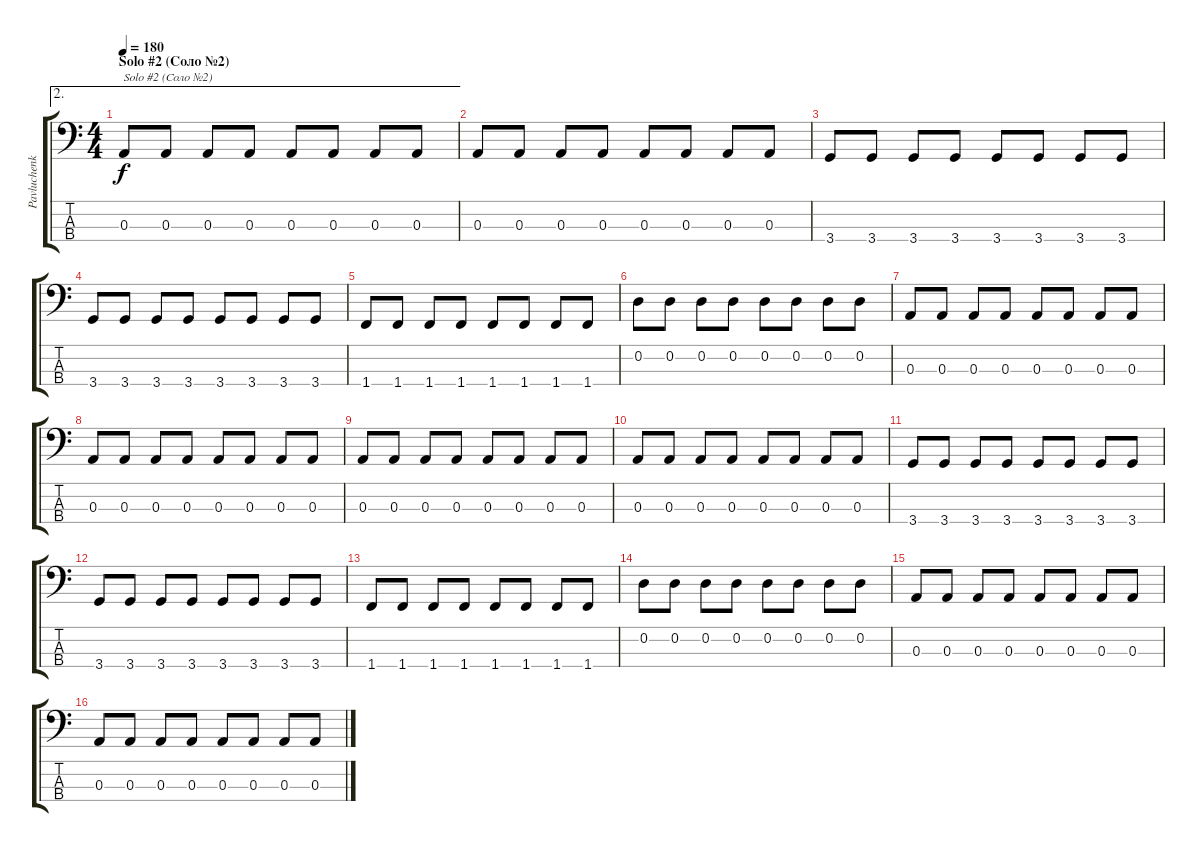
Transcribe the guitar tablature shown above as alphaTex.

\track ("Pavluchenkoff Tyoma" "Pavluchenk") {instrument electricbassfinger}
\staff {score tabs}
\tuning (G2 D2 A1 E1) {hide}
\ae 2
\ts (4 4)
\section ("" "Solo #2 (Соло №2)")
\tempo 180
\clef f4
\ks c
0.3.8{txt "Solo #2 (Соло №2)" dy f} 0.3.8 0.3.8 0.3.8 0.3.8 0.3.8 0.3.8 0.3.8 |
0.3.8 0.3.8 0.3.8 0.3.8 0.3.8 0.3.8 0.3.8 0.3.8 |
3.4.8 3.4.8 3.4.8 3.4.8 3.4.8 3.4.8 3.4.8 3.4.8 |
3.4.8 3.4.8 3.4.8 3.4.8 3.4.8 3.4.8 3.4.8 3.4.8 |
1.4.8 1.4.8 1.4.8 1.4.8 1.4.8 1.4.8 1.4.8 1.4.8 |
0.2.8 0.2.8 0.2.8 0.2.8 0.2.8 0.2.8 0.2.8 0.2.8 |
0.3.8 0.3.8 0.3.8 0.3.8 0.3.8 0.3.8 0.3.8 0.3.8 |
0.3.8 0.3.8 0.3.8 0.3.8 0.3.8 0.3.8 0.3.8 0.3.8 |
0.3.8 0.3.8 0.3.8 0.3.8 0.3.8 0.3.8 0.3.8 0.3.8 |
0.3.8 0.3.8 0.3.8 0.3.8 0.3.8 0.3.8 0.3.8 0.3.8 |
3.4.8 3.4.8 3.4.8 3.4.8 3.4.8 3.4.8 3.4.8 3.4.8 |
3.4.8 3.4.8 3.4.8 3.4.8 3.4.8 3.4.8 3.4.8 3.4.8 |
1.4.8 1.4.8 1.4.8 1.4.8 1.4.8 1.4.8 1.4.8 1.4.8 |
0.2.8 0.2.8 0.2.8 0.2.8 0.2.8 0.2.8 0.2.8 0.2.8 |
0.3.8 0.3.8 0.3.8 0.3.8 0.3.8 0.3.8 0.3.8 0.3.8 |
0.3.8 0.3.8 0.3.8 0.3.8 0.3.8 0.3.8 0.3.8 0.3.8
